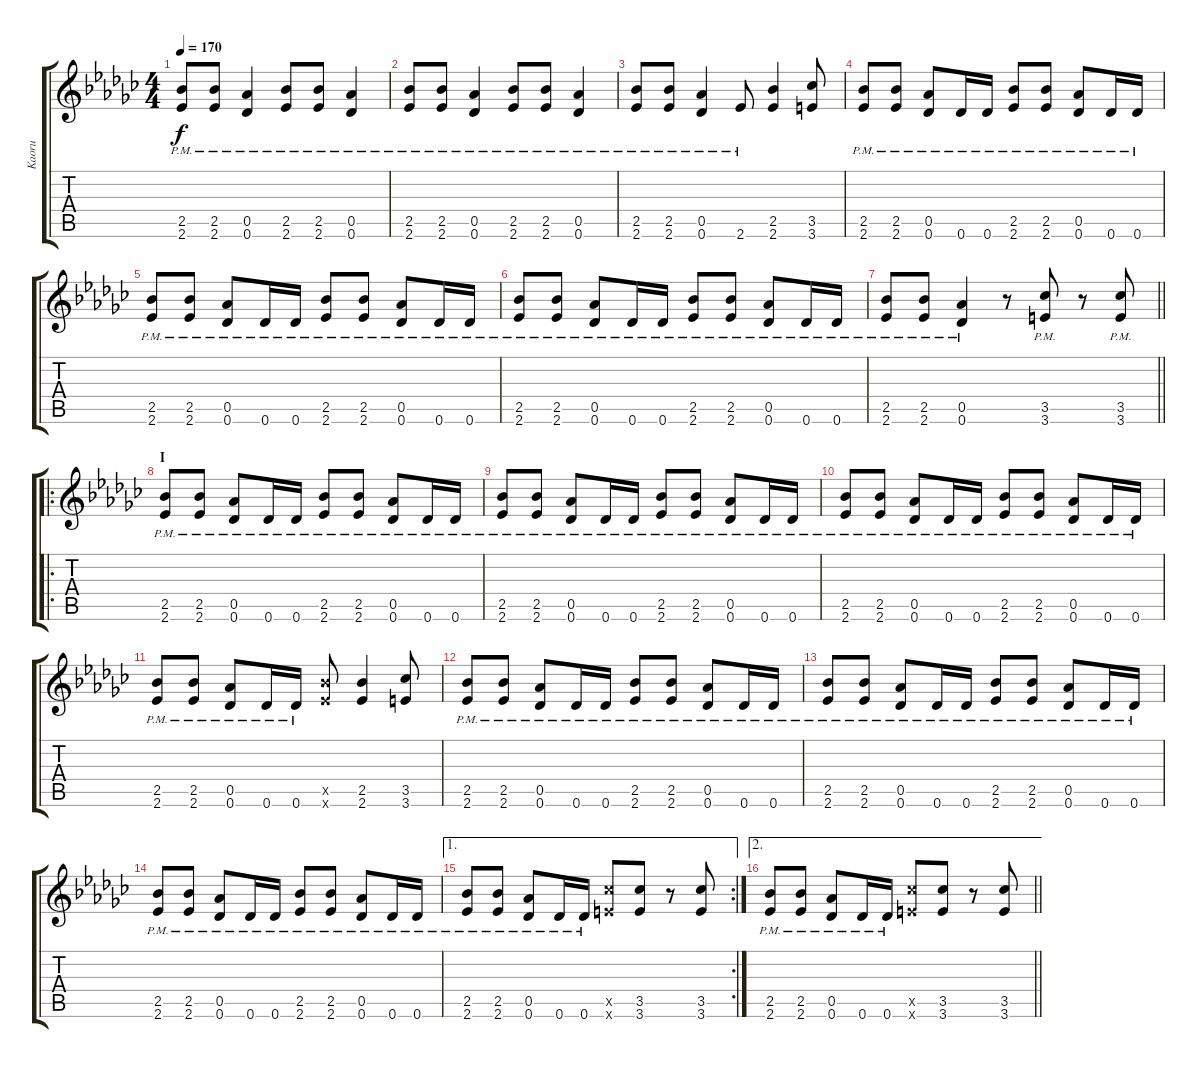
\track ("Kaoru" "Kaoru") {instrument overdrivenguitar}
\staff {score tabs}
\tuning (Eb4 Bb3 Gb3 Db3 Ab2 Db2) {hide}
\ts (4 4)
\tempo 170
\clef g2
\ks ebminor
(2.5{pm} 2.6{pm}).8{ot 8vb dy f} (2.5{pm} 2.6{pm}).8{ot 8vb} (0.5{pm} 0.6{pm}).4{ot 8vb} (2.5{pm} 2.6{pm}).8{ot 8vb} (2.5{pm} 2.6{pm}).8{ot 8vb} (0.5{pm} 0.6{pm}).4{ot 8vb} |
(2.5{pm} 2.6{pm}).8{ot 8vb} (2.5{pm} 2.6{pm}).8{ot 8vb} (0.5{pm} 0.6{pm}).4{ot 8vb} (2.5{pm} 2.6{pm}).8{ot 8vb} (2.5{pm} 2.6{pm}).8{ot 8vb} (0.5{pm} 0.6{pm}).4{ot 8vb} |
(2.5{pm} 2.6{pm}).8{ot 8vb} (2.5{pm} 2.6{pm}).8{ot 8vb} (0.5{pm} 0.6{pm}).4{ot 8vb} 2.6{pm}.8{ot 8vb} (2.5 2.6).4{ot 8vb} (3.5 3.6).8{ot 8vb} |
(2.5{pm} 2.6{pm}).8{ot 8vb} (2.5{pm} 2.6{pm}).8{ot 8vb} (0.5{pm} 0.6{pm}).8{ot 8vb} 0.6{pm}.16{ot 8vb} 0.6{pm}.16{ot 8vb} (2.5{pm} 2.6{pm}).8{ot 8vb} (2.5{pm} 2.6{pm}).8{ot 8vb} (0.5{pm} 0.6{pm}).8{ot 8vb} 0.6{pm}.16{ot 8vb} 0.6{pm}.16{ot 8vb} |
(2.5{pm} 2.6{pm}).8{ot 8vb} (2.5{pm} 2.6{pm}).8{ot 8vb} (0.5{pm} 0.6{pm}).8{ot 8vb} 0.6{pm}.16{ot 8vb} 0.6{pm}.16{ot 8vb} (2.5{pm} 2.6{pm}).8{ot 8vb} (2.5{pm} 2.6{pm}).8{ot 8vb} (0.5{pm} 0.6{pm}).8{ot 8vb} 0.6{pm}.16{ot 8vb} 0.6{pm}.16{ot 8vb} |
(2.5{pm} 2.6{pm}).8{ot 8vb} (2.5{pm} 2.6{pm}).8{ot 8vb} (0.5{pm} 0.6{pm}).8{ot 8vb} 0.6{pm}.16{ot 8vb} 0.6{pm}.16{ot 8vb} (2.5{pm} 2.6{pm}).8{ot 8vb} (2.5{pm} 2.6{pm}).8{ot 8vb} (0.5{pm} 0.6{pm}).8{ot 8vb} 0.6{pm}.16{ot 8vb} 0.6{pm}.16{ot 8vb} |
\barLineRight lightlight
(2.5{pm} 2.6{pm}).8{ot 8vb} (2.5{pm} 2.6{pm}).8{ot 8vb} (0.5{pm} 0.6{pm}).4{ot 8vb} r.8{ot 8vb} (3.5{pm} 3.6{pm}).8{ot 8vb} r.8{ot 8vb} (3.5{pm} 3.6{pm}).8{ot 8vb} |
\ro
\section ("" "I")
(2.5{pm} 2.6{pm}).8{ot 8vb} (2.5{pm} 2.6{pm}).8{ot 8vb} (0.5{pm} 0.6{pm}).8{ot 8vb} 0.6{pm}.16{ot 8vb} 0.6{pm}.16{ot 8vb} (2.5{pm} 2.6{pm}).8{ot 8vb} (2.5{pm} 2.6{pm}).8{ot 8vb} (0.5{pm} 0.6{pm}).8{ot 8vb} 0.6{pm}.16{ot 8vb} 0.6{pm}.16{ot 8vb} |
(2.5{pm} 2.6{pm}).8{ot 8vb} (2.5{pm} 2.6{pm}).8{ot 8vb} (0.5{pm} 0.6{pm}).8{ot 8vb} 0.6{pm}.16{ot 8vb} 0.6{pm}.16{ot 8vb} (2.5{pm} 2.6{pm}).8{ot 8vb} (2.5{pm} 2.6{pm}).8{ot 8vb} (0.5{pm} 0.6{pm}).8{ot 8vb} 0.6{pm}.16{ot 8vb} 0.6{pm}.16{ot 8vb} |
(2.5{pm} 2.6{pm}).8{ot 8vb} (2.5{pm} 2.6{pm}).8{ot 8vb} (0.5{pm} 0.6{pm}).8{ot 8vb} 0.6{pm}.16{ot 8vb} 0.6{pm}.16{ot 8vb} (2.5{pm} 2.6{pm}).8{ot 8vb} (2.5{pm} 2.6{pm}).8{ot 8vb} (0.5{pm} 0.6{pm}).8{ot 8vb} 0.6{pm}.16{ot 8vb} 0.6{pm}.16{ot 8vb} |
(2.5{pm} 2.6{pm}).8{ot 8vb} (2.5{pm} 2.6{pm}).8{ot 8vb} (0.5{pm} 0.6{pm}).8{ot 8vb} 0.6{pm}.16{ot 8vb} 0.6{pm}.16{ot 8vb} (2.5{x} 2.6{x}).8{ot 8vb} (2.5 2.6).4{ot 8vb} (3.5 3.6).8{ot 8vb} |
(2.5{pm} 2.6{pm}).8{ot 8vb} (2.5{pm} 2.6{pm}).8{ot 8vb} (0.5{pm} 0.6{pm}).8{ot 8vb} 0.6{pm}.16{ot 8vb} 0.6{pm}.16{ot 8vb} (2.5{pm} 2.6{pm}).8{ot 8vb} (2.5{pm} 2.6{pm}).8{ot 8vb} (0.5{pm} 0.6{pm}).8{ot 8vb} 0.6{pm}.16{ot 8vb} 0.6{pm}.16{ot 8vb} |
(2.5{pm} 2.6{pm}).8{ot 8vb} (2.5{pm} 2.6{pm}).8{ot 8vb} (0.5{pm} 0.6{pm}).8{ot 8vb} 0.6{pm}.16{ot 8vb} 0.6{pm}.16{ot 8vb} (2.5{pm} 2.6{pm}).8{ot 8vb} (2.5{pm} 2.6{pm}).8{ot 8vb} (0.5{pm} 0.6{pm}).8{ot 8vb} 0.6{pm}.16{ot 8vb} 0.6{pm}.16{ot 8vb} |
(2.5{pm} 2.6{pm}).8{ot 8vb} (2.5{pm} 2.6{pm}).8{ot 8vb} (0.5{pm} 0.6{pm}).8{ot 8vb} 0.6{pm}.16{ot 8vb} 0.6{pm}.16{ot 8vb} (2.5{pm} 2.6{pm}).8{ot 8vb} (2.5{pm} 2.6{pm}).8{ot 8vb} (0.5{pm} 0.6{pm}).8{ot 8vb} 0.6{pm}.16{ot 8vb} 0.6{pm}.16{ot 8vb} |
\ae 1
\rc 2
(2.5{pm} 2.6{pm}).8{ot 8vb} (2.5{pm} 2.6{pm}).8{ot 8vb} (0.5{pm} 0.6{pm}).8{ot 8vb} 0.6{pm}.16{ot 8vb} 0.6{pm}.16{ot 8vb} (3.5{x} 3.6{x}).8{ot 8vb} (3.5 3.6).8{ot 8vb} r.8{ot 8vb} (3.5 3.6).8{ot 8vb} |
\ae 2
\barLineRight lightlight
(2.5{pm} 2.6{pm}).8{ot 8vb} (2.5{pm} 2.6{pm}).8{ot 8vb} (0.5{pm} 0.6{pm}).8{ot 8vb} 0.6{pm}.16{ot 8vb} 0.6{pm}.16{ot 8vb} (3.5{x} 3.6{x}).8{ot 8vb} (3.5 3.6).8{ot 8vb} r.8{ot 8vb} (3.5 3.6).8{ot 8vb}
